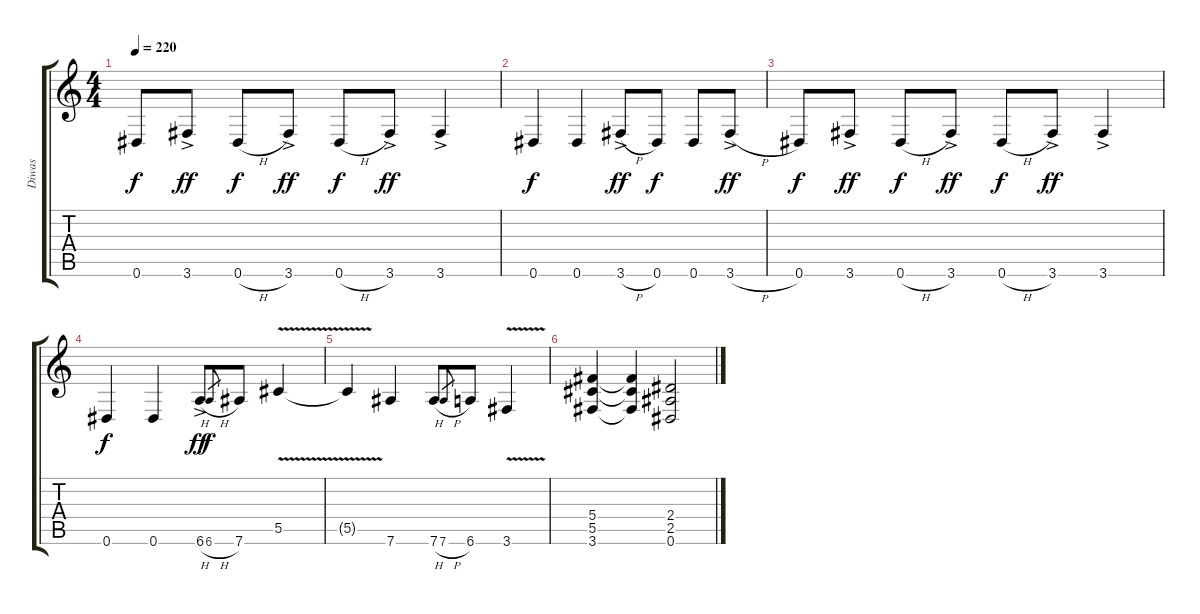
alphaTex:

\track ("Diwas" "Diwas") {instrument overdrivenguitar}
\staff {score tabs}
\tuning (Eb4 Bb3 Gb3 Db3 Ab2 Eb2) {hide}
\ts (4 4)
\tempo 220
\clef g2
\ks c
0.6.8{dy f} 3.6{ac}.8{dy ff} 0.6{h}.8{dy f} 3.6{ac}.8{dy ff} 0.6{h}.8{dy f} 3.6{ac}.8{dy ff} 3.6{ac}.4 |
0.6.4{dy f} 0.6.4 3.6{h ac}.8{dy ff} 0.6.8{dy f} 0.6.8 3.6{h ac}.8{dy ff} |
0.6.8{dy f} 3.6{ac}.8{dy ff} 0.6{h}.8{dy f} 3.6{ac}.8{dy ff} 0.6{h}.8{dy f} 3.6{ac}.8{dy ff} 3.6{ac}.4 |
0.6.4{dy f} 0.6.4 6.6{h ac}.8{dy ff} 6.6{h}.8{gr dy f} 7.6.8 5.5{v}.4 |
5.5{t}.4 7.6.4 7.6{h}.8 7.6{h}.8{gr} 6.6.8 3.6{v}.4 |
(5.4 5.5 3.6).4 (5.4{t} 5.5{t} 3.6{t}).4 (2.4 2.5 0.6).2
